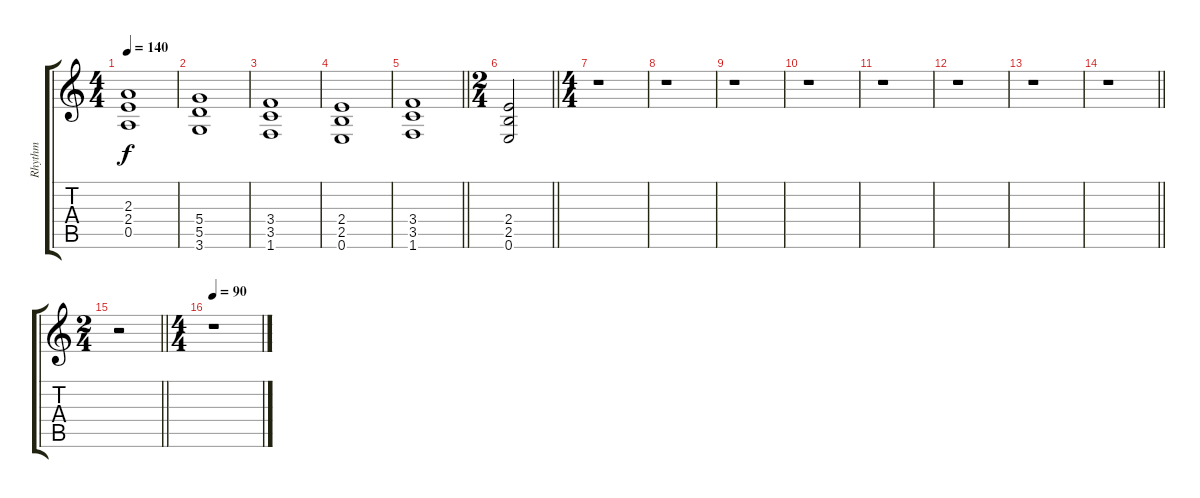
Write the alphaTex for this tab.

\track ("Rhythm" "Rhythm") {instrument distortionguitar}
\staff {score tabs}
\tuning (E4 B3 G3 D3 A2 E2) {hide}
\ts (4 4)
\tempo 140
\clef g2
\ks c
(2.3 2.4 0.5).1{dy f} |
(5.4 5.5 3.6).1 |
(3.4 3.5 1.6).1 |
(2.4 2.5 0.6).1 |
\barLineRight lightlight
(3.4 3.5 1.6).1 |
\ts (2 4)
\barLineRight lightlight
(2.4 2.5 0.6).2 |
\ts (4 4)
r.1 |
r.1 |
r.1 |
r.1 |
r.1 |
r.1 |
r.1 |
\barLineRight lightlight
r.1 |
\ts (2 4)
\barLineRight lightlight
r.2 |
\ts (4 4)
\tempo 90
r.1
